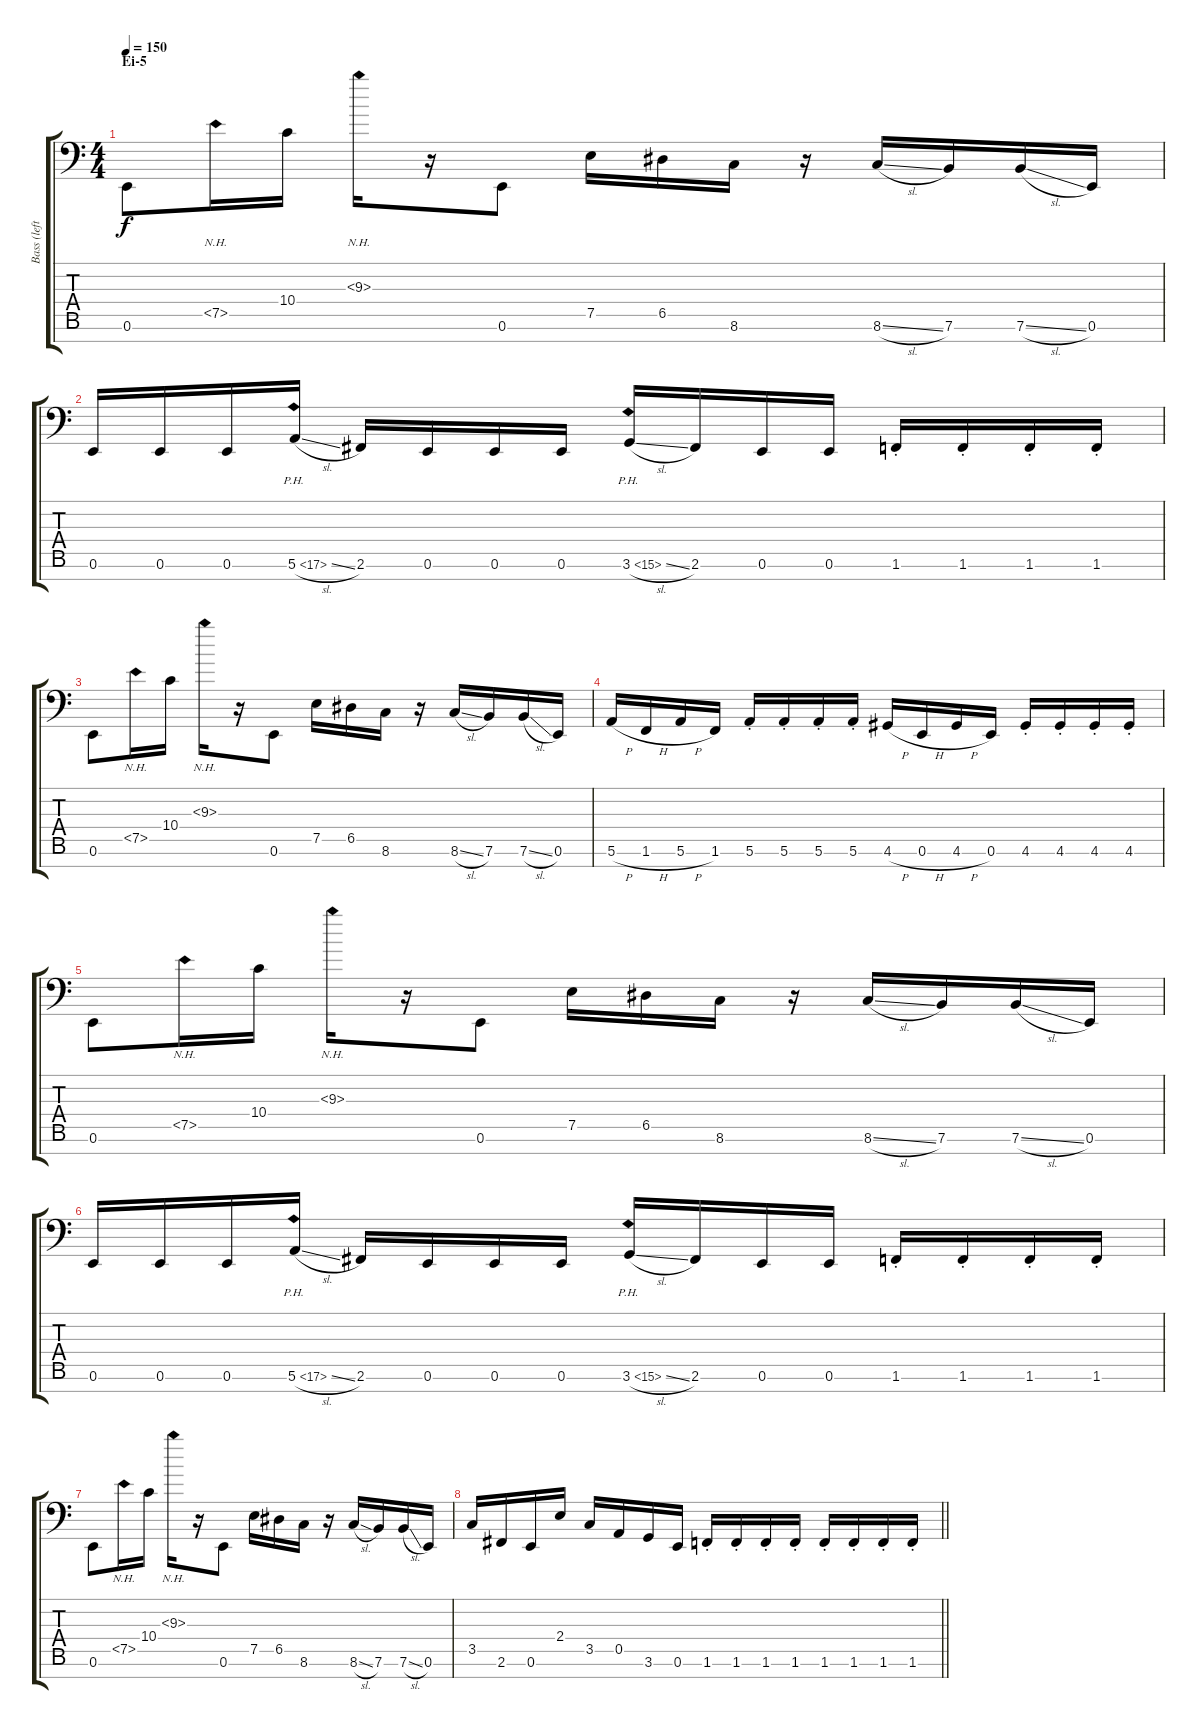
\track ("Bass (left)" "Bass (left") {instrument electricbasspick}
\staff {score tabs}
\tuning (E3 B2 G2 D2 A1 E1 B0) {hide}
\ts (4 4)
\section ("" "Ei-5")
\tempo 150
\clef f4
\ks c
0.6.8{dy f} 7.5{nh}.16 10.4.16 9.3{nh}.16 r.16 0.6.8 7.5.16 6.5.16 8.6.16 r.16 8.6{sl}.16 7.6.16 7.6{sl}.16 0.6.16 |
0.6.16 0.6.16 0.6.16 5.6{ph 12 sl}.16 2.6.16 0.6.16 0.6.16 0.6.16 3.6{ph 12 sl}.16 2.6.16 0.6.16 0.6.16 1.6{st}.16 1.6{st}.16 1.6{st}.16 1.6{st}.16 |
0.6.8 7.5{nh}.16 10.4.16 9.3{nh}.16 r.16 0.6.8 7.5.16 6.5.16 8.6.16 r.16 8.6{sl}.16 7.6.16 7.6{sl}.16 0.6.16 |
5.6{h}.16 1.6{h}.16 5.6{h}.16 1.6.16 5.6{st}.16 5.6{st}.16 5.6{st}.16 5.6{st}.16 4.6{h}.16 0.6{h}.16 4.6{h}.16 0.6.16 4.6{st}.16 4.6{st}.16 4.6{st}.16 4.6{st}.16 |
0.6.8 7.5{nh}.16 10.4.16 9.3{nh}.16 r.16 0.6.8 7.5.16 6.5.16 8.6.16 r.16 8.6{sl}.16 7.6.16 7.6{sl}.16 0.6.16 |
0.6.16 0.6.16 0.6.16 5.6{ph 12 sl}.16 2.6.16 0.6.16 0.6.16 0.6.16 3.6{ph 12 sl}.16 2.6.16 0.6.16 0.6.16 1.6{st}.16 1.6{st}.16 1.6{st}.16 1.6{st}.16 |
0.6.8 7.5{nh}.16 10.4.16 9.3{nh}.16 r.16 0.6.8 7.5.16 6.5.16 8.6.16 r.16 8.6{sl}.16 7.6.16 7.6{sl}.16 0.6.16 |
\barLineRight lightlight
3.5.16 2.6.16 0.6.16 2.4.16 3.5.16 0.5.16 3.6.16 0.6.16 1.6{st}.16 1.6{st}.16 1.6{st}.16 1.6{st}.16 1.6{st}.16 1.6{st}.16 1.6{st}.16 1.6{st}.16
